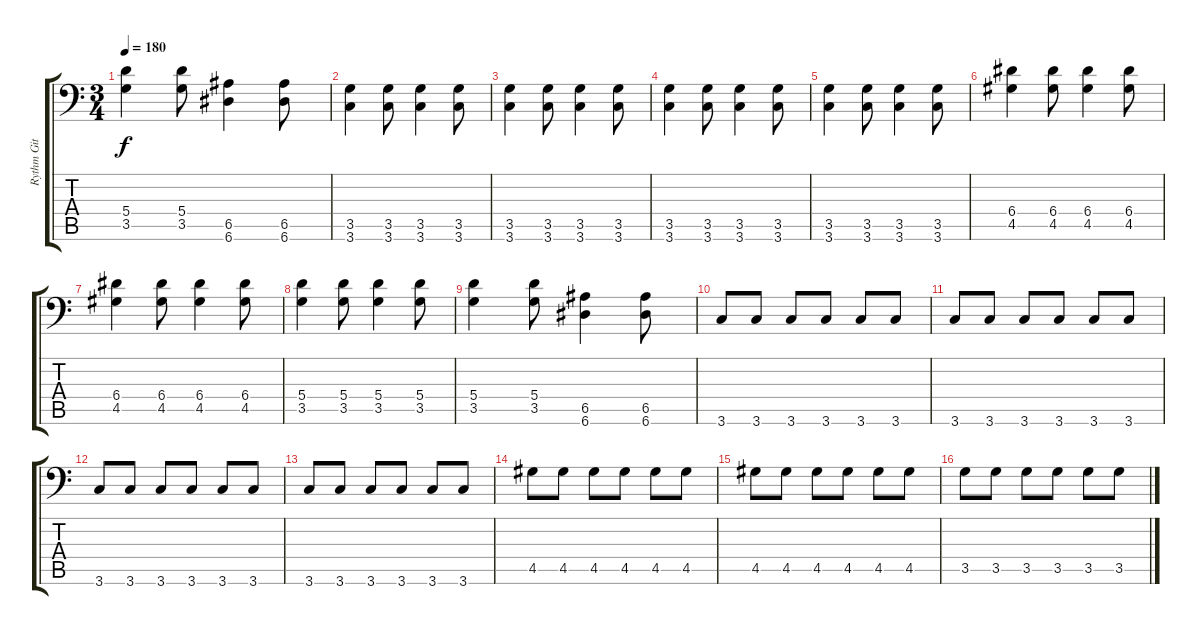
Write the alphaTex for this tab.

\track ("Rythm Git 1" "Rythm Git ") {instrument distortionguitar}
\staff {score tabs}
\tuning (B3 Gb3 D3 A2 E2 A1) {hide}
\ts (3 4)
\tempo 180
\clef f4
\ks c
(5.4 3.5).4{dy f} (5.4 3.5).8 (6.5 6.6).4 (6.5 6.6).8 |
(3.5 3.6).4 (3.5 3.6).8 (3.5 3.6).4 (3.5 3.6).8 |
(3.5 3.6).4 (3.5 3.6).8 (3.5 3.6).4 (3.5 3.6).8 |
(3.5 3.6).4 (3.5 3.6).8 (3.5 3.6).4 (3.5 3.6).8 |
(3.5 3.6).4 (3.5 3.6).8 (3.5 3.6).4 (3.5 3.6).8 |
(6.4 4.5).4 (6.4 4.5).8 (6.4 4.5).4 (6.4 4.5).8 |
(6.4 4.5).4 (6.4 4.5).8 (6.4 4.5).4 (6.4 4.5).8 |
(5.4 3.5).4 (5.4 3.5).8 (5.4 3.5).4 (5.4 3.5).8 |
(5.4 3.5).4 (5.4 3.5).8 (6.5 6.6).4 (6.5 6.6).8 |
3.6.8 3.6.8 3.6.8 3.6.8 3.6.8 3.6.8 |
3.6.8 3.6.8 3.6.8 3.6.8 3.6.8 3.6.8 |
3.6.8 3.6.8 3.6.8 3.6.8 3.6.8 3.6.8 |
3.6.8 3.6.8 3.6.8 3.6.8 3.6.8 3.6.8 |
4.5.8 4.5.8 4.5.8 4.5.8 4.5.8 4.5.8 |
4.5.8 4.5.8 4.5.8 4.5.8 4.5.8 4.5.8 |
3.5.8 3.5.8 3.5.8 3.5.8 3.5.8 3.5.8
